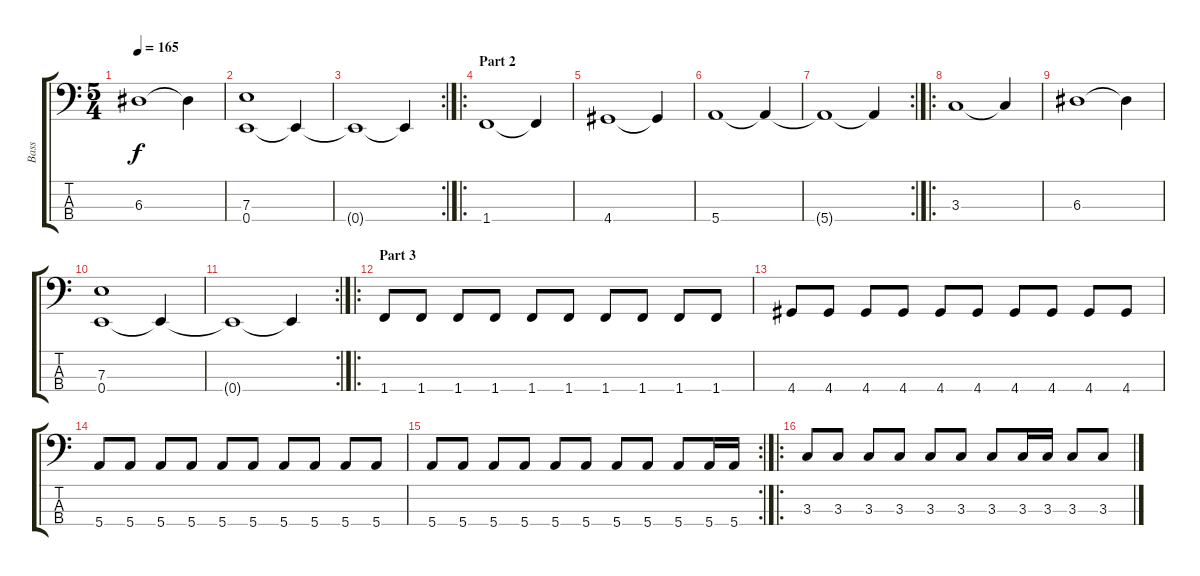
\track ("Bass" "Bass") {instrument electricbassfinger}
\staff {score tabs}
\tuning (G2 D2 A1 E1) {hide}
\ts (5 4)
\tempo 165
\clef f4
\ks c
6.3.1{dy f} 6.3{t}.4 |
(7.3 0.4).1 0.4{t}.4 |
\rc 2
0.4{t}.1 0.4{t}.4 |
\ro
\section ("" "Part 2")
1.4.1 1.4{t}.4 |
4.4.1 4.4{t}.4 |
5.4.1 5.4{t}.4 |
\rc 2
5.4{t}.1 5.4{t}.4 |
\ro
3.3.1 3.3{t}.4 |
6.3.1 6.3{t}.4 |
(7.3 0.4).1 0.4{t}.4 |
\rc 2
0.4{t}.1 0.4{t}.4 |
\ro
\section ("" "Part 3")
1.4.8 1.4.8 1.4.8 1.4.8 1.4.8 1.4.8 1.4.8 1.4.8 1.4.8 1.4.8 |
4.4.8 4.4.8 4.4.8 4.4.8 4.4.8 4.4.8 4.4.8 4.4.8 4.4.8 4.4.8 |
5.4.8 5.4.8 5.4.8 5.4.8 5.4.8 5.4.8 5.4.8 5.4.8 5.4.8 5.4.8 |
\rc 2
5.4.8 5.4.8 5.4.8 5.4.8 5.4.8 5.4.8 5.4.8 5.4.8 5.4.8 5.4.16 5.4.16 |
\ro
3.3.8 3.3.8 3.3.8 3.3.8 3.3.8 3.3.8 3.3.8 3.3.16 3.3.16 3.3.8 3.3.8
